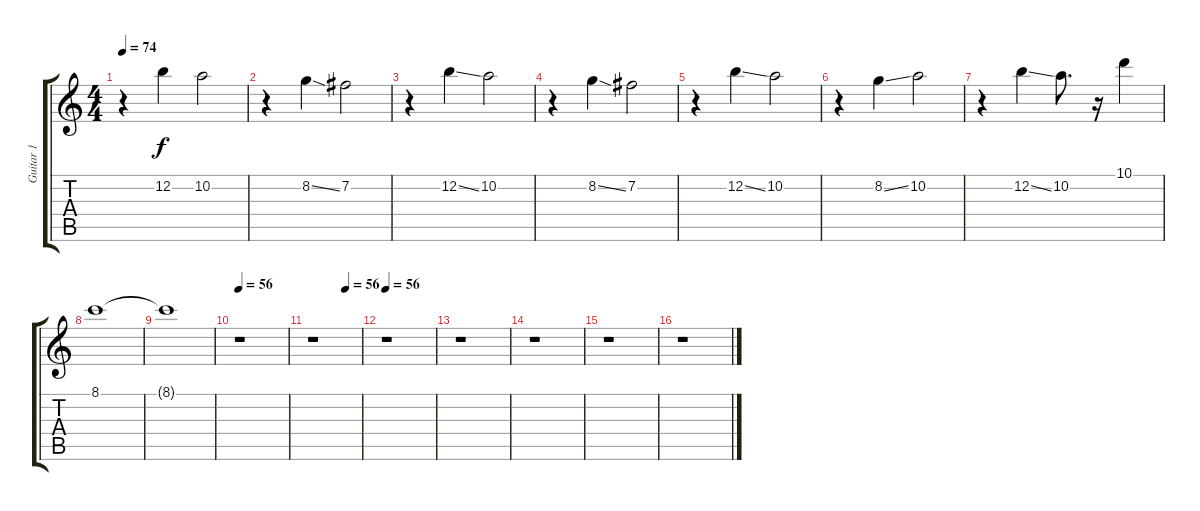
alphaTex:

\track ("Guitar 1" "Guitar 1") {instrument distortionguitar}
\staff {score tabs}
\tuning (E4 B3 G3 D3 A2 E2) {hide}
\ts (4 4)
\tempo 74
\clef g2
\ks c
r.4{dy f} 12.2.4 10.2.2 |
r.4 8.2{ss}.4 7.2.2 |
r.4 12.2{ss}.4 10.2.2 |
r.4 8.2{ss}.4 7.2.2 |
r.4 12.2{ss}.4 10.2.2 |
r.4 8.2{ss}.4 10.2.2 |
r.4 12.2{ss}.4 10.2.8{d} r.16 10.1.4 |
8.1.1 |
8.1{t}.1 |
\tempo 56
r.1 |
\tempo (56 0.6875)
r.1 |
\tempo 56
r.1 |
r.1 |
r.1 |
r.1 |
r.1
